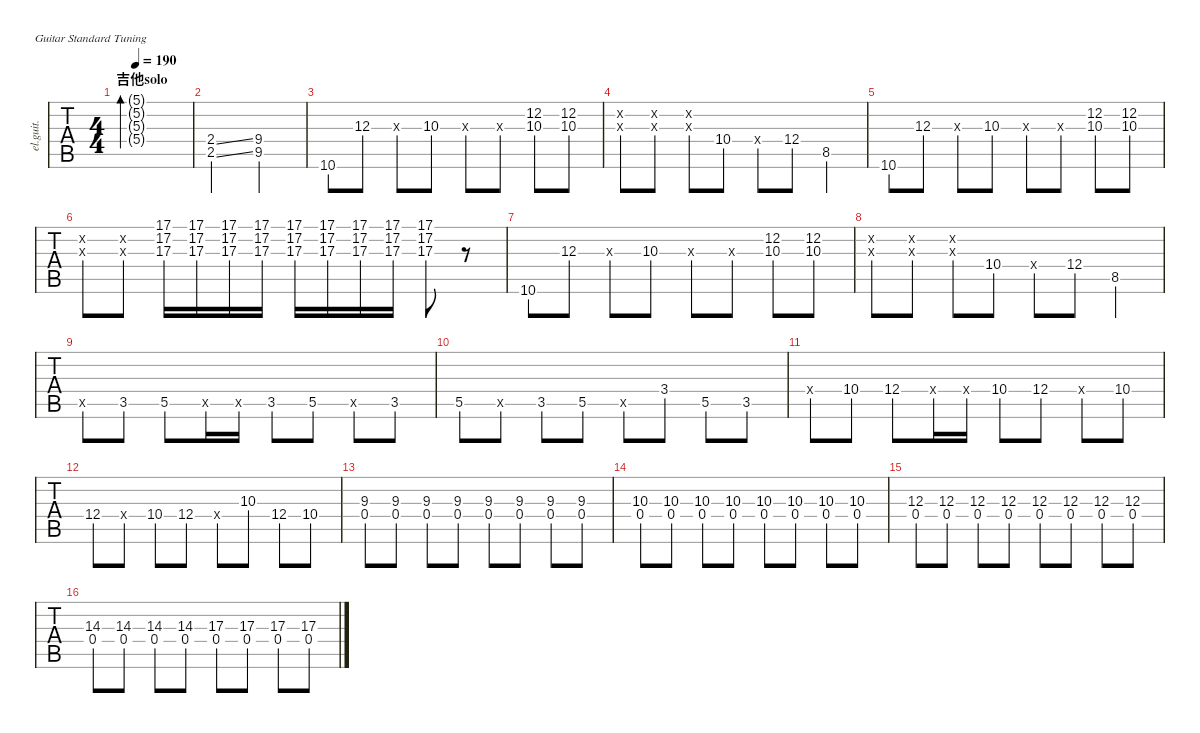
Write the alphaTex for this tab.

\defaultSystemsLayout 4
\hideDynamics
\bracketExtendMode nobrackets
\track ("後藤ひとり" "el.guit.") {solo instrument electricguitarclean}
\staff {tabs}
\tuning (E4 B3 G3 D3 A2 E2)
\ts (4 4)
\section ("" "吉他solo")
\tempo 190
\clef g2
\ks c
(5.1{g} 5.2{g} 5.3{g} 5.4{g}).1{bd 120 dy mf instrument electricguitarclean} |
(2.4{ss} 2.5{ss}).2 (9.4 9.5{acc #}).2 |
10.6.8 12.3.8 0.3{x}.8 10.3.8 0.3{x}.8 0.3{x}.8 (12.2 10.3).8 (12.2 10.3).8 |
(0.3{x} 0.2{x}).8 (0.2{x} 0.3{x}).8 (0.3{x} 0.2{x}).8 10.4.8 0.4{x}.8 12.4.8 8.5.4 |
10.6.8 12.3.8 0.3{x}.8 10.3.8 0.3{x}.8 0.3{x}.8 (12.2 10.3).8 (12.2 10.3).8 |
(0.2{x} 0.3{x}).8 (0.2{x} 0.3{x}).8 (17.3 17.2 17.1).16 (17.3 17.2 17.1).16 (17.3 17.2 17.1).16 (17.3 17.2 17.1).16 (17.3 17.2 17.1).16 (17.3 17.2 17.1).16 (17.3 17.2 17.1).16 (17.3 17.2 17.1).16 (17.3 17.2 17.1).8 r.8 |
10.6.8 12.3.8 0.3{x}.8 10.3.8 0.3{x}.8 0.3{x}.8 (12.2 10.3).8 (12.2 10.3).8 |
(0.3{x} 0.2{x}).8 (0.2{x} 0.3{x}).8 (0.3{x} 0.2{x}).8 10.4.8 0.4{x}.8 12.4.8 8.5.4 |
0.5{x}.8 3.5.8 5.5.8 0.5{x}.16 0.5{x}.16 3.5.8 5.5.8 0.5{x}.8 3.5.8 |
5.5.8 0.5{x}.8 3.5.8 5.5.8 0.5{x}.8 3.4.8 5.5.8 3.5.8 |
0.4{x}.8 10.4.8 12.4.8 0.4{x}.16 0.4{x}.16 10.4.8 12.4.8 0.4{x}.8 10.4.8 |
12.4.8 0.4{x}.8 10.4.8 12.4.8 0.4{x}.8 10.3.8 12.4.8 10.4.8 |
(0.4 9.3).8 (0.4 9.3).8 (0.4 9.3).8 (0.4 9.3).8 (0.4 9.3).8 (0.4 9.3).8 (0.4 9.3).8 (0.4 9.3).8 |
(10.3 0.4).8 (10.3 0.4).8 (10.3 0.4).8 (10.3 0.4).8 (10.3 0.4).8 (10.3 0.4).8 (10.3 0.4).8 (10.3 0.4).8 |
(12.3 0.4).8 (12.3 0.4).8 (12.3 0.4).8 (12.3 0.4).8 (12.3 0.4).8 (12.3 0.4).8 (12.3 0.4).8 (12.3 0.4).8 |
(14.3 0.4).8 (14.3 0.4).8 (14.3 0.4).8 (14.3 0.4).8 (17.3 0.4).8 (17.3 0.4).8 (17.3 0.4).8 (17.3 0.4).8
